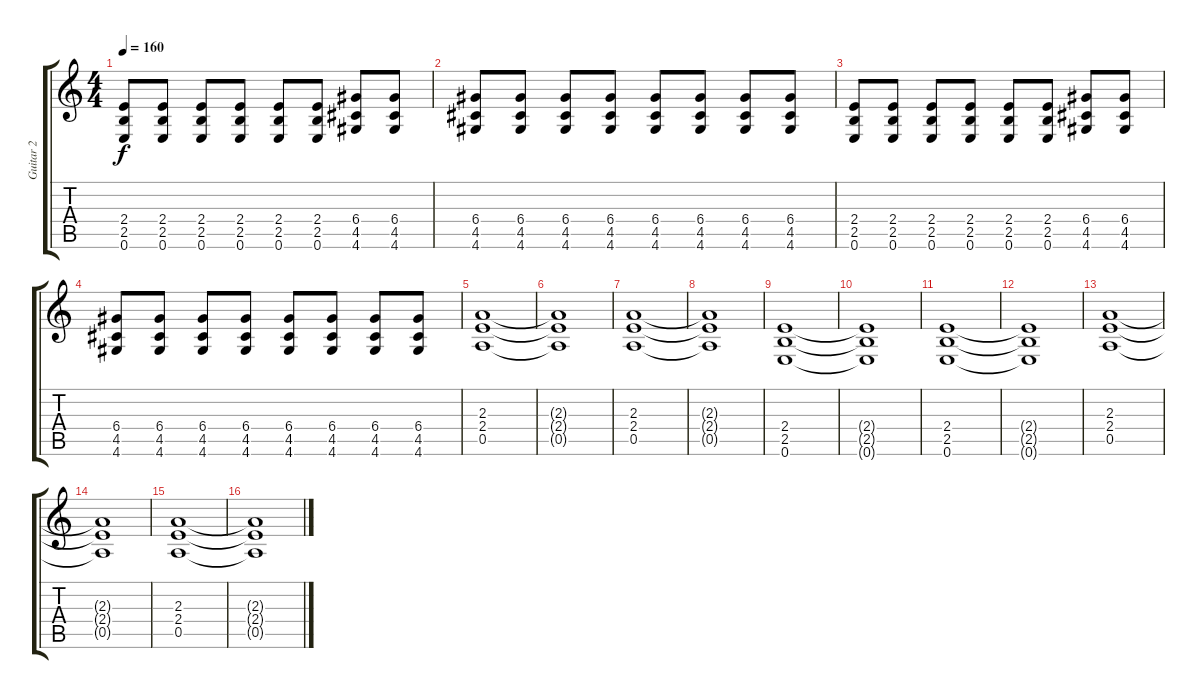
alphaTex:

\track ("Guitar 2" "Guitar 2") {instrument distortionguitar}
\staff {score tabs}
\tuning (E4 B3 G3 D3 A2 E2) {hide}
\ts (4 4)
\tempo 160
\clef g2
\ks c
(2.4 2.5 0.6).8{dy f} (2.4 2.5 0.6).8 (2.4 2.5 0.6).8 (2.4 2.5 0.6).8 (2.4 2.5 0.6).8 (2.4 2.5 0.6).8 (6.4 4.5 4.6).8 (6.4 4.5 4.6).8 |
(6.4 4.5 4.6).8 (6.4 4.5 4.6).8 (6.4 4.5 4.6).8 (6.4 4.5 4.6).8 (6.4 4.5 4.6).8 (6.4 4.5 4.6).8 (6.4 4.5 4.6).8 (6.4 4.5 4.6).8 |
(2.4 2.5 0.6).8 (2.4 2.5 0.6).8 (2.4 2.5 0.6).8 (2.4 2.5 0.6).8 (2.4 2.5 0.6).8 (2.4 2.5 0.6).8 (6.4 4.5 4.6).8 (6.4 4.5 4.6).8 |
(6.4 4.5 4.6).8 (6.4 4.5 4.6).8 (6.4 4.5 4.6).8 (6.4 4.5 4.6).8 (6.4 4.5 4.6).8 (6.4 4.5 4.6).8 (6.4 4.5 4.6).8 (6.4 4.5 4.6).8 |
(2.3 2.4 0.5).1{balance 16} |
(2.3{t} 2.4{t} 0.5{t}).1 |
(2.3 2.4 0.5).1 |
(2.3{t} 2.4{t} 0.5{t}).1 |
(2.4 2.5 0.6).1 |
(2.4{t} 2.5{t} 0.6{t}).1 |
(2.4 2.5 0.6).1 |
(2.4{t} 2.5{t} 0.6{t}).1 |
(2.3 2.4 0.5).1 |
(2.3{t} 2.4{t} 0.5{t}).1 |
(2.3 2.4 0.5).1 |
(2.3{t} 2.4{t} 0.5{t}).1
